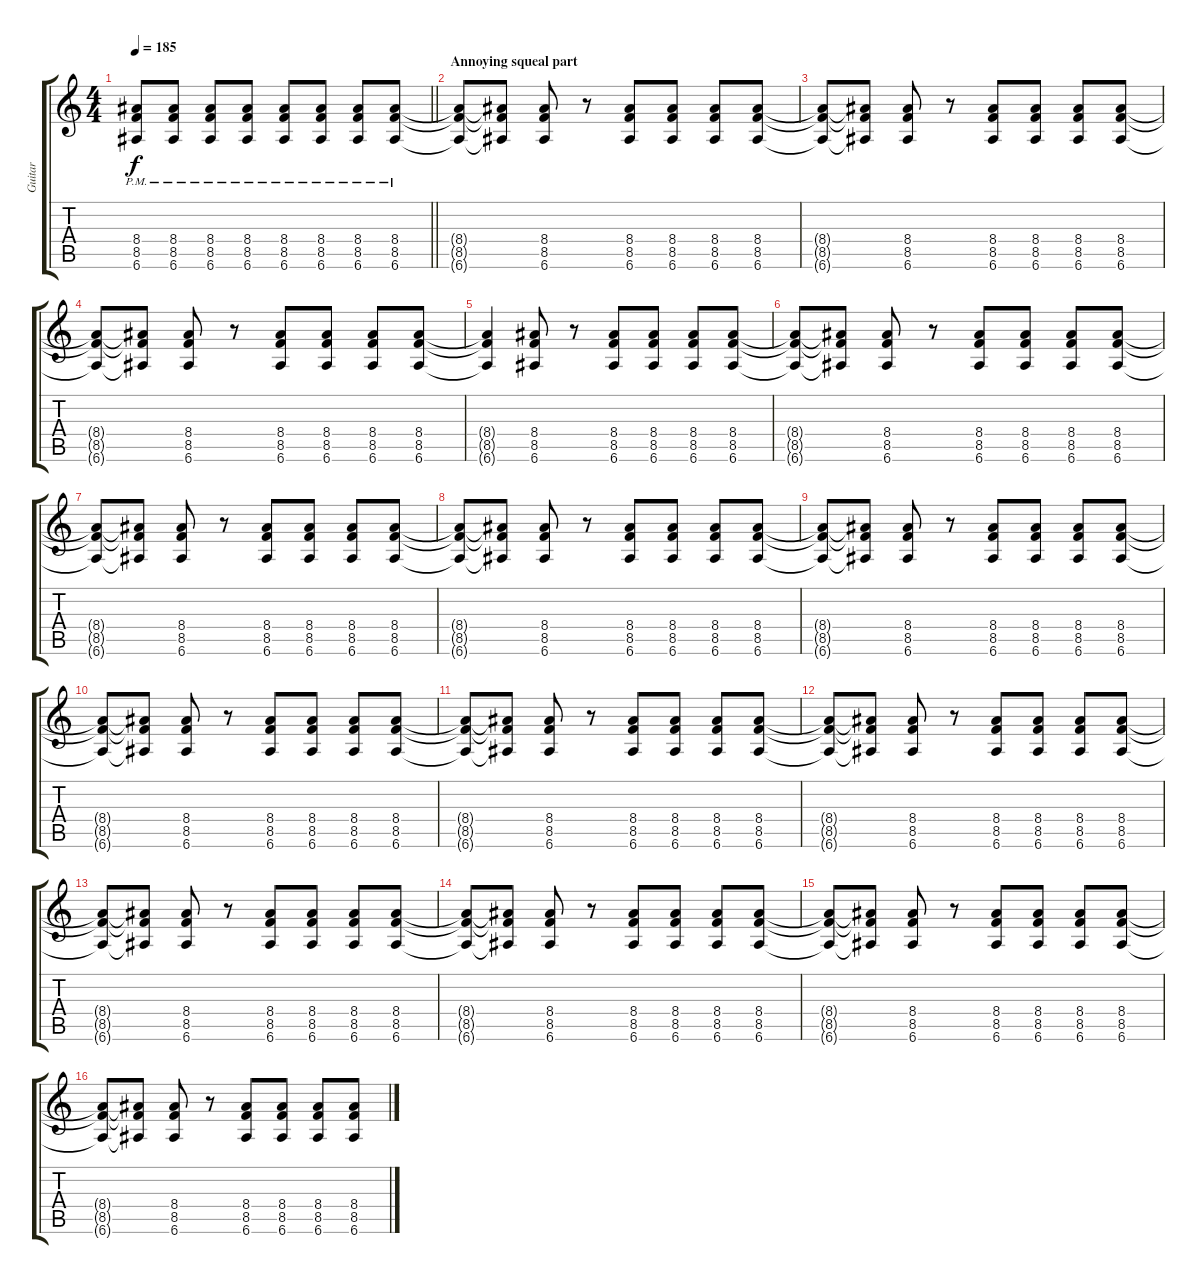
\track ("Guitar" "Guitar") {instrument distortionguitar}
\staff {score tabs}
\tuning (E4 B3 G3 D3 A2 E2) {hide}
\ts (4 4)
\tempo 185
\clef g2
\barLineRight lightlight
\ks c
(8.4{pm} 8.5{pm} 6.6{pm}).8{dy f} (8.4{pm} 8.5{pm} 6.6{pm}).8 (8.4{pm} 8.5{pm} 6.6{pm}).8 (8.4{pm} 8.5{pm} 6.6{pm}).8 (8.4{pm} 8.5{pm} 6.6{pm}).8 (8.4{pm} 8.5{pm} 6.6{pm}).8 (8.4{pm} 8.5{pm} 6.6{pm}).8 (8.4{pm} 8.5{pm} 6.6{pm}).8 |
\section ("" "Annoying squeal part")
(8.4{t} 8.5{t} 6.6{t}).8 (8.4{t} 8.5{t} 6.6{t}).8 (8.4 8.5 6.6).8 r.8 (8.4 8.5 6.6).8 (8.4 8.5 6.6).8 (8.4 8.5 6.6).8 (8.4 8.5 6.6).8 |
(8.4{t} 8.5{t} 6.6{t}).8 (8.4{t} 8.5{t} 6.6{t}).8 (8.4 8.5 6.6).8 r.8 (8.4 8.5 6.6).8 (8.4 8.5 6.6).8 (8.4 8.5 6.6).8 (8.4 8.5 6.6).8 |
(8.4{t} 8.5{t} 6.6{t}).8 (8.4{t} 8.5{t} 6.6{t}).8 (8.4 8.5 6.6).8 r.8 (8.4 8.5 6.6).8 (8.4 8.5 6.6).8 (8.4 8.5 6.6).8 (8.4 8.5 6.6).8 |
(8.4{t} 8.5{t} 6.6{t}).4 (8.4 8.5 6.6).8 r.8 (8.4 8.5 6.6).8 (8.4 8.5 6.6).8 (8.4 8.5 6.6).8 (8.4 8.5 6.6).8 |
(8.4{t} 8.5{t} 6.6{t}).8 (8.4{t} 8.5{t} 6.6{t}).8 (8.4 8.5 6.6).8 r.8 (8.4 8.5 6.6).8 (8.4 8.5 6.6).8 (8.4 8.5 6.6).8 (8.4 8.5 6.6).8 |
(8.4{t} 8.5{t} 6.6{t}).8 (8.4{t} 8.5{t} 6.6{t}).8 (8.4 8.5 6.6).8 r.8 (8.4 8.5 6.6).8 (8.4 8.5 6.6).8 (8.4 8.5 6.6).8 (8.4 8.5 6.6).8 |
(8.4{t} 8.5{t} 6.6{t}).8 (8.4{t} 8.5{t} 6.6{t}).8 (8.4 8.5 6.6).8 r.8 (8.4 8.5 6.6).8 (8.4 8.5 6.6).8 (8.4 8.5 6.6).8 (8.4 8.5 6.6).8 |
(8.4{t} 8.5{t} 6.6{t}).8 (8.4{t} 8.5{t} 6.6{t}).8 (8.4 8.5 6.6).8 r.8 (8.4 8.5 6.6).8 (8.4 8.5 6.6).8 (8.4 8.5 6.6).8 (8.4 8.5 6.6).8 |
(8.4{t} 8.5{t} 6.6{t}).8 (8.4{t} 8.5{t} 6.6{t}).8 (8.4 8.5 6.6).8 r.8 (8.4 8.5 6.6).8 (8.4 8.5 6.6).8 (8.4 8.5 6.6).8 (8.4 8.5 6.6).8 |
(8.4{t} 8.5{t} 6.6{t}).8 (8.4{t} 8.5{t} 6.6{t}).8 (8.4 8.5 6.6).8 r.8 (8.4 8.5 6.6).8 (8.4 8.5 6.6).8 (8.4 8.5 6.6).8 (8.4 8.5 6.6).8 |
(8.4{t} 8.5{t} 6.6{t}).8 (8.4{t} 8.5{t} 6.6{t}).8 (8.4 8.5 6.6).8 r.8 (8.4 8.5 6.6).8 (8.4 8.5 6.6).8 (8.4 8.5 6.6).8 (8.4 8.5 6.6).8 |
(8.4{t} 8.5{t} 6.6{t}).8 (8.4{t} 8.5{t} 6.6{t}).8 (8.4 8.5 6.6).8 r.8 (8.4 8.5 6.6).8 (8.4 8.5 6.6).8 (8.4 8.5 6.6).8 (8.4 8.5 6.6).8 |
(8.4{t} 8.5{t} 6.6{t}).8 (8.4{t} 8.5{t} 6.6{t}).8 (8.4 8.5 6.6).8 r.8 (8.4 8.5 6.6).8 (8.4 8.5 6.6).8 (8.4 8.5 6.6).8 (8.4 8.5 6.6).8 |
(8.4{t} 8.5{t} 6.6{t}).8 (8.4{t} 8.5{t} 6.6{t}).8 (8.4 8.5 6.6).8 r.8 (8.4 8.5 6.6).8 (8.4 8.5 6.6).8 (8.4 8.5 6.6).8 (8.4 8.5 6.6).8 |
(8.4{t} 8.5{t} 6.6{t}).8 (8.4{t} 8.5{t} 6.6{t}).8 (8.4 8.5 6.6).8 r.8 (8.4 8.5 6.6).8 (8.4 8.5 6.6).8 (8.4 8.5 6.6).8 (8.4 8.5 6.6).8
